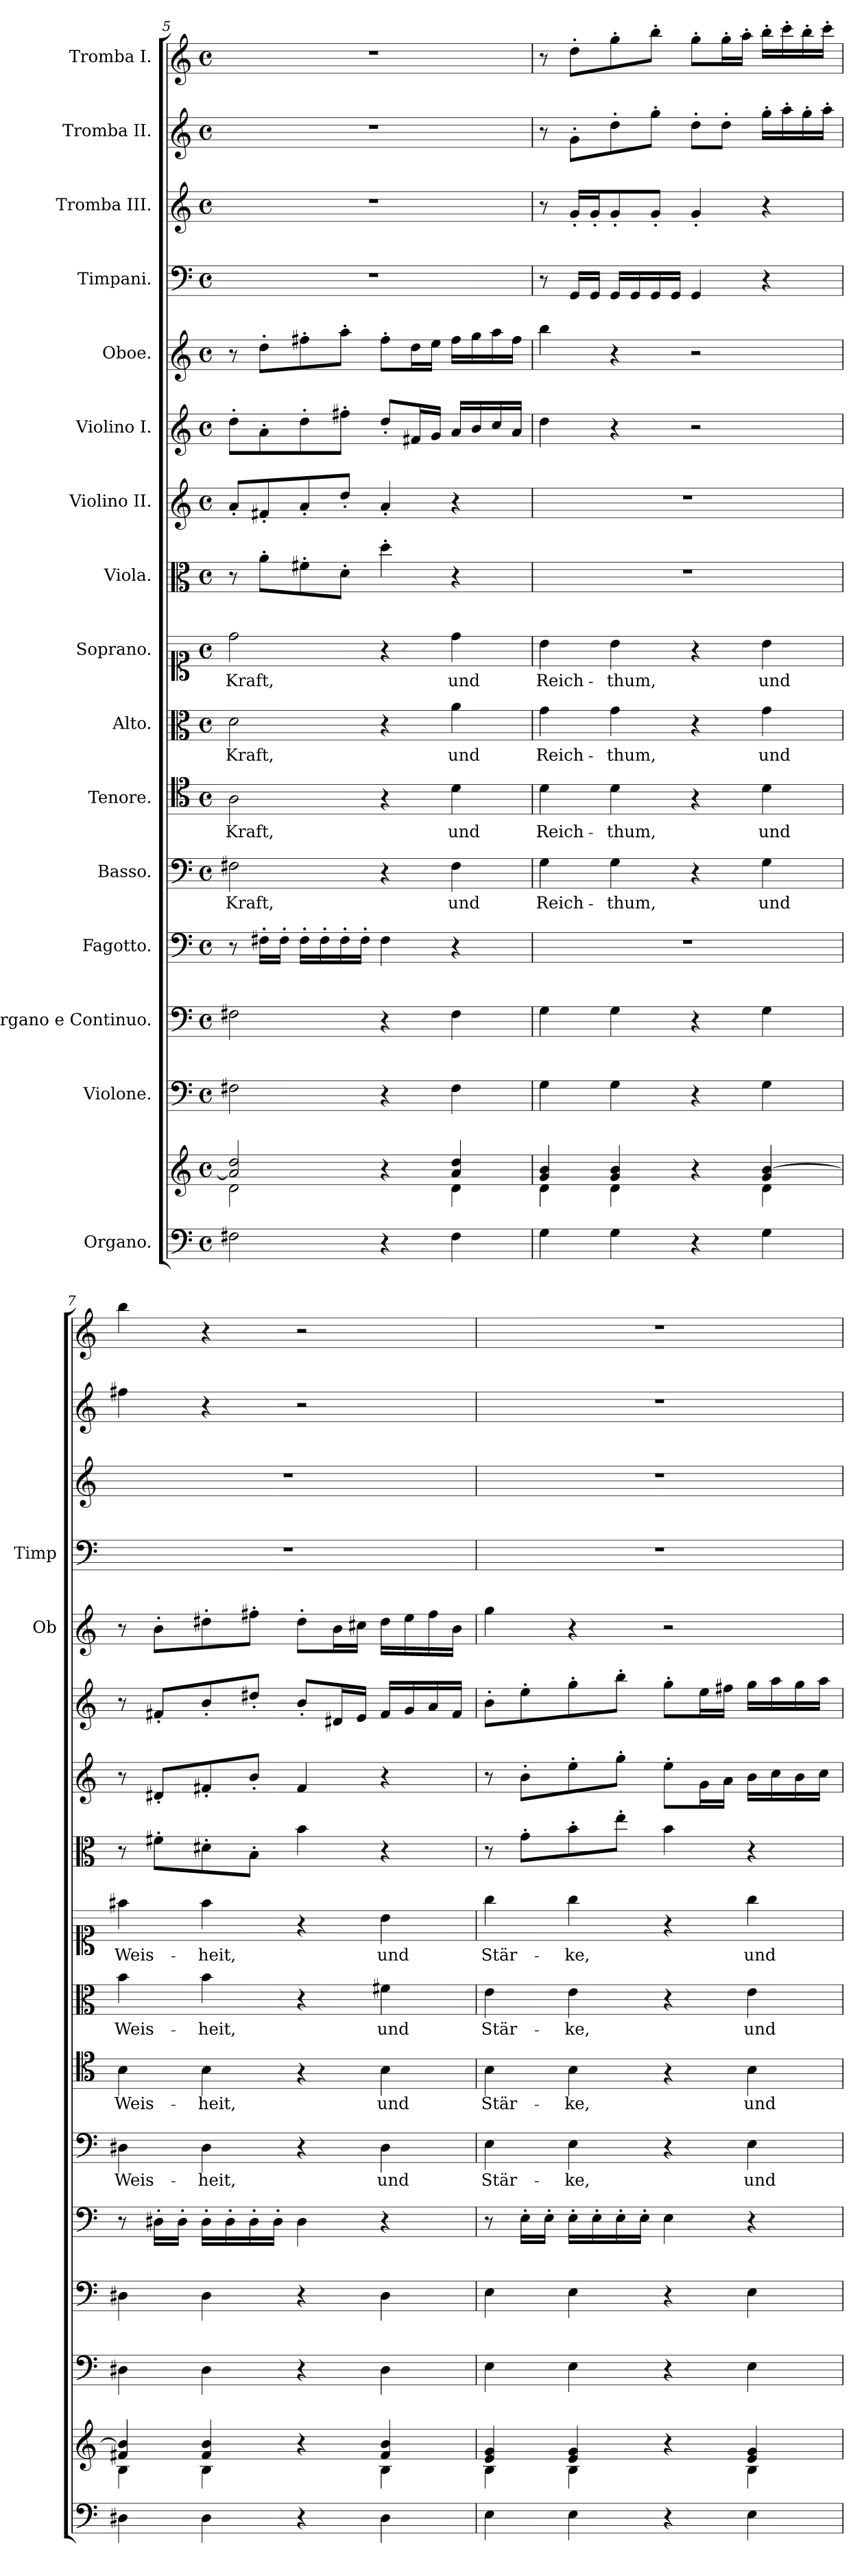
**kern	**kern	**kern	**kern	**kern	**kern	**text	**kern	**text	**kern	**text	**kern	**text	**kern	**kern	**kern	**kern	**kern	**kern	**kern	**kern
*part16	*part16	*part15	*part14	*part13	*part12	*part12	*part11	*part11	*part10	*part10	*part9	*part9	*part8	*part7	*part6	*part5	*part4	*part3	*part2	*part1
*staff17	*staff16	*staff15	*staff14	*staff13	*staff12	*staff12	*staff11	*staff11	*staff10	*staff10	*staff9	*staff9	*staff8	*staff7	*staff6	*staff5	*staff4	*staff3	*staff2	*staff1
*I"Organo.	*	*I"Violone.	*I"Organo e Continuo.	*I"Fagotto.	*I"Basso.	*	*I"Tenore.	*	*I"Alto.	*	*I"Soprano.	*	*I"Viola.	*I"Violino II.	*I"Violino I.	*I"Oboe.	*I"Timpani.	*I"Tromba III.	*I"Tromba II.	*I"Tromba I.
*	*	*	*	*	*	*	*	*	*	*	*	*	*	*	*	*I'Ob	*I'Timp	*	*	*
!!LO:PB:g=z
*clefF4	*clefG2	*clefF4	*clefF4	*clefF4	*clefF4	*	*clefC4	*	*clefC3	*	*clefC1	*	*clefC3	*clefG2	*clefG2	*clefG2	*clefF4	*clefG2	*clefG2	*clefG2
*	*	*ITrd7c12	*	*	*	*	*	*	*	*	*	*	*	*	*	*	*	*	*	*
*k[]	*k[]	*k[]	*k[]	*k[]	*k[]	*	*k[]	*	*k[]	*	*k[]	*	*k[]	*k[]	*k[]	*k[]	*k[]	*k[]	*k[]	*k[]
*M4/4	*M4/4	*M4/4	*M4/4	*M4/4	*M4/4	*	*M4/4	*	*M4/4	*	*M4/4	*	*M4/4	*M4/4	*M4/4	*M4/4	*M4/4	*M4/4	*M4/4	*M4/4
*met(c)	*met(c)	*met(c)	*met(c)	*met(c)	*met(c)	*	*met(c)	*	*met(c)	*	*met(c)	*	*met(c)	*met(c)	*met(c)	*met(c)	*met(c)	*met(c)	*met(c)	*met(c)
=5	=5	=5	=5	=5	=5	=5	=5	=5	=5	=5	=5	=5	=5	=5	=5	=5	=5	=5	=5	=5
*	*^	*	*	*	*	*	*	*	*	*	*	*	*	*	*	*	*	*	*	*
!	!	!	!	!	!	!	!LO:LY:b	!	!LO:LY:b	!	!LO:LY:b	!	!LO:LY:b	!	!	!	!	!	!	!	!
2F#X\	2a!/] 2dd!/	2d!\	2FF#X\	2F#X\	8r	2F#X\	Kraft,	2A\	Kraft,	2d\	Kraft,	2dd\	Kraft,	8r	8a'/L	8dd'\L	8r	1r	1r	1r	1r
.	.	.	.	.	16F#X'\LL	.	.	.	.	.	.	.	.	8a'\L	8f#X'/	8a'\	8dd'\L	.	.	.	.
.	.	.	.	.	16F#'\JJ	.	.	.	.	.	.	.	.	.	.	.	.	.	.	.	.
.	.	.	.	.	16F#'\LL	.	.	.	.	.	.	.	.	8f#X'\	8a'/	8dd'\	8ff#X'\	.	.	.	.
.	.	.	.	.	16F#'\	.	.	.	.	.	.	.	.	.	.	.	.	.	.	.	.
.	.	.	.	.	16F#'\	.	.	.	.	.	.	.	.	8d'\J	8dd'/J	8ff#X'\J	8aa'\J	.	.	.	.
.	.	.	.	.	16F#'\JJ	.	.	.	.	.	.	.	.	.	.	.	.	.	.	.	.
4r	4r	4ryy	4r	4r	4F#\	4r	.	4r	.	4r	.	4r	.	4dd'\	4a'/	8dd'/L	8ff#'\L	.	.	.	.
.	.	.	.	.	.	.	.	.	.	.	.	.	.	.	.	16f#X/L	16dd\L	.	.	.	.
.	.	.	.	.	.	.	.	.	.	.	.	.	.	.	.	16g/JJ	16ee\JJ	.	.	.	.
!	!	!	!	!	!	!	!LO:LY:b	!	!LO:LY:b	!	!LO:LY:b	!	!LO:LY:b	!	!	!	!	!	!	!	!
4F#\	4a!/ 4dd!/	4d!\	4FF#\	4F#\	4r	4F#\	und	4d\	und	4a\	und	4dd\	und	4r	4r	16a/LL	16ff#\LL	.	.	.	.
.	.	.	.	.	.	.	.	.	.	.	.	.	.	.	.	16b/	16gg\	.	.	.	.
.	.	.	.	.	.	.	.	.	.	.	.	.	.	.	.	16cc/	16aa\	.	.	.	.
.	.	.	.	.	.	.	.	.	.	.	.	.	.	.	.	16a/JJ	16ff#\JJ	.	.	.	.
=6	=6	=6	=6	=6	=6	=6	=6	=6	=6	=6	=6	=6	=6	=6	=6	=6	=6	=6	=6	=6	=6
!	!	!	!	!	!	!	!LO:LY:b	!	!LO:LY:b	!	!LO:LY:b	!	!LO:LY:b	!	!	!	!	!	!	!	!
4G\	4g!/ 4b!/	4d!\	4GG\	4G\	1r	4G\	Reich-	4d\	Reich-	4g\	Reich-	4b\	Reich-	1r	1r	4dd\	4bb\	8r	8r	8r	8r
.	.	.	.	.	.	.	.	.	.	.	.	.	.	.	.	.	.	16GG!/LL	16g'/LL	8g'\L	8dd'\L
.	.	.	.	.	.	.	.	.	.	.	.	.	.	.	.	.	.	16GG!/JJ	16g'/J	.	.
!	!	!	!	!	!	!	!LO:LY:b	!	!LO:LY:b	!	!LO:LY:b	!	!LO:LY:b	!	!	!	!	!	!	!	!
4G\	4g!/ 4b!/	4d!\	4GG\	4G\	.	4G\	-thum,	4d\	-thum,	4g\	-thum,	4b\	-thum,	.	.	4r	4r	16GG!/LL	8g'/	8dd'\	8gg'\
.	.	.	.	.	.	.	.	.	.	.	.	.	.	.	.	.	.	16GG!/	.	.	.
.	.	.	.	.	.	.	.	.	.	.	.	.	.	.	.	.	.	16GG!/	8g'/J	8gg'\J	8bb'\J
.	.	.	.	.	.	.	.	.	.	.	.	.	.	.	.	.	.	16GG!/JJ	.	.	.
4r	4r	4ryy	4r	4r	.	4r	.	4r	.	4r	.	4r	.	.	.	2r	2r	4GG!/	4g'/	8dd'\L	8gg'\L
.	.	.	.	.	.	.	.	.	.	.	.	.	.	.	.	.	.	.	.	8dd'\J	16gg'\L
.	.	.	.	.	.	.	.	.	.	.	.	.	.	.	.	.	.	.	.	.	16aa'\JJ
!	!	!	!	!	!	!	!LO:LY:b	!	!LO:LY:b	!	!LO:LY:b	!	!LO:LY:b	!	!	!	!	!	!	!	!
4G\	4g!/ [4b!/	4d!\	4GG\	4G\	.	4G\	und	4d\	und	4g\	und	4b\	und	.	.	.	.	4r	4r	16gg'\LL	16bb'\LL
.	.	.	.	.	.	.	.	.	.	.	.	.	.	.	.	.	.	.	.	16aa'\	16ccc'\
.	.	.	.	.	.	.	.	.	.	.	.	.	.	.	.	.	.	.	.	16gg'\	16bb'\
.	.	.	.	.	.	.	.	.	.	.	.	.	.	.	.	.	.	.	.	16aa'\JJ	16ccc'\JJ
=7	=7	=7	=7	=7	=7	=7	=7	=7	=7	=7	=7	=7	=7	=7	=7	=7	=7	=7	=7	=7	=7
!	!	!	!	!	!	!	!LO:LY:b	!	!LO:LY:b	!	!LO:LY:b	!	!LO:LY:b	!	!	!	!	!	!	!	!
4D#X\	4f#X!/ 4b!/]	4B!\	4DD#X\	4D#X\	8r	4D#X\	Weis-	4B\	Weis-	4b\	Weis-	4ff#X\	Weis-	8r	8r	8r	8r	1r	1r	4ff#X\	4bb\
.	.	.	.	.	16D#X'\LL	.	.	.	.	.	.	.	.	8f#X'\L	8d#X'/L	8f#X'/L	8b'\L	.	.	.	.
.	.	.	.	.	16D#'\JJ	.	.	.	.	.	.	.	.	.	.	.	.	.	.	.	.
!	!	!	!	!	!	!	!LO:LY:b	!	!LO:LY:b	!	!LO:LY:b	!	!LO:LY:b	!	!	!	!	!	!	!	!
4D#\	4f#!/ 4b!/	4B!\	4DD#\	4D#\	16D#'\LL	4D#\	-heit,	4B\	-heit,	4b\	-heit,	4ff#\	-heit,	8d#X'\	8f#X'/	8b'/	8dd#X'\	.	.	4r	4r
.	.	.	.	.	16D#'\	.	.	.	.	.	.	.	.	.	.	.	.	.	.	.	.
.	.	.	.	.	16D#'\	.	.	.	.	.	.	.	.	8B'\J	8b'/J	8dd#X'/J	8ff#X'\J	.	.	.	.
.	.	.	.	.	16D#'\JJ	.	.	.	.	.	.	.	.	.	.	.	.	.	.	.	.
4r	4r	4ryy	4r	4r	4D#\	4r	.	4r	.	4r	.	4r	.	4b\	4f#/	8b'/L	8dd#'\L	.	.	2r	2r
.	.	.	.	.	.	.	.	.	.	.	.	.	.	.	.	16d#X/L	16b\L	.	.	.	.
.	.	.	.	.	.	.	.	.	.	.	.	.	.	.	.	16e/JJ	16cc#X\JJ	.	.	.	.
!	!	!	!	!	!	!	!LO:LY:b	!	!LO:LY:b	!	!LO:LY:b	!	!LO:LY:b	!	!	!	!	!	!	!	!
4D#\	4f#!/ 4b!/	4B!\	4DD#\	4D#\	4r	4D#\	und	4B\	und	4f#X\	und	4b\	und	4r	4r	16f#/LL	16dd#\LL	.	.	.	.
.	.	.	.	.	.	.	.	.	.	.	.	.	.	.	.	16g/	16ee\	.	.	.	.
.	.	.	.	.	.	.	.	.	.	.	.	.	.	.	.	16a/	16ff#\	.	.	.	.
.	.	.	.	.	.	.	.	.	.	.	.	.	.	.	.	16f#/JJ	16b\JJ	.	.	.	.
=8	=8	=8	=8	=8	=8	=8	=8	=8	=8	=8	=8	=8	=8	=8	=8	=8	=8	=8	=8	=8	=8
!	!	!	!	!	!	!	!LO:LY:b	!	!LO:LY:b	!	!LO:LY:b	!	!LO:LY:b	!	!	!	!	!	!	!	!
4E\	4e!/ 4g!/	4B!\	4EE\	4E\	8r	4E\	Stär-	4B\	Stär-	4e\	Stär-	4gg\	Stär-	8r	8r	8b'\L	4gg\	1r	1r	1r	1r
.	.	.	.	.	16E'\LL	.	.	.	.	.	.	.	.	8g'\L	8b'\L	8ee'\	.	.	.	.	.
.	.	.	.	.	16E'\JJ	.	.	.	.	.	.	.	.	.	.	.	.	.	.	.	.
!	!	!	!	!	!	!	!LO:LY:b	!	!LO:LY:b	!	!LO:LY:b	!	!LO:LY:b	!	!	!	!	!	!	!	!
4E\	4e!/ 4g!/	4B!\	4EE\	4E\	16E'\LL	4E\	-ke,	4B\	-ke,	4e\	-ke,	4gg\	-ke,	8b'\	8ee'\	8gg'\	4r	.	.	.	.
.	.	.	.	.	16E'\	.	.	.	.	.	.	.	.	.	.	.	.	.	.	.	.
.	.	.	.	.	16E'\	.	.	.	.	.	.	.	.	8ee'\J	8gg'\J	8bb'\J	.	.	.	.	.
.	.	.	.	.	16E'\JJ	.	.	.	.	.	.	.	.	.	.	.	.	.	.	.	.
4r	4r	4ryy	4r	4r	4E\	4r	.	4r	.	4r	.	4r	.	4b\	8ee'\L	8gg'\L	2r	.	.	.	.
.	.	.	.	.	.	.	.	.	.	.	.	.	.	.	16g\L	16ee\L	.	.	.	.	.
.	.	.	.	.	.	.	.	.	.	.	.	.	.	.	16a\JJ	16ff#X\JJ	.	.	.	.	.
!	!	!	!	!	!	!	!LO:LY:b	!	!LO:LY:b	!	!LO:LY:b	!	!LO:LY:b	!	!	!	!	!	!	!	!
4E\	4e!/ 4g!/	4B!\	4EE\	4E\	4r	4E\	und	4B\	und	4e\	und	4gg\	und	4r	16b\LL	16gg\LL	.	.	.	.	.
.	.	.	.	.	.	.	.	.	.	.	.	.	.	.	16cc\	16aa\	.	.	.	.	.
.	.	.	.	.	.	.	.	.	.	.	.	.	.	.	16b\	16gg\	.	.	.	.	.
.	.	.	.	.	.	.	.	.	.	.	.	.	.	.	16cc\JJ	16aa\JJ	.	.	.	.	.
*	*v	*v	*	*	*	*	*	*	*	*	*	*	*	*	*	*	*	*	*	*	*
=	=	=	=	=	=	=	=	=	=	=	=	=	=	=	=	=	=	=	=	=
*-	*-	*-	*-	*-	*-	*-	*-	*-	*-	*-	*-	*-	*-	*-	*-	*-	*-	*-	*-	*-
